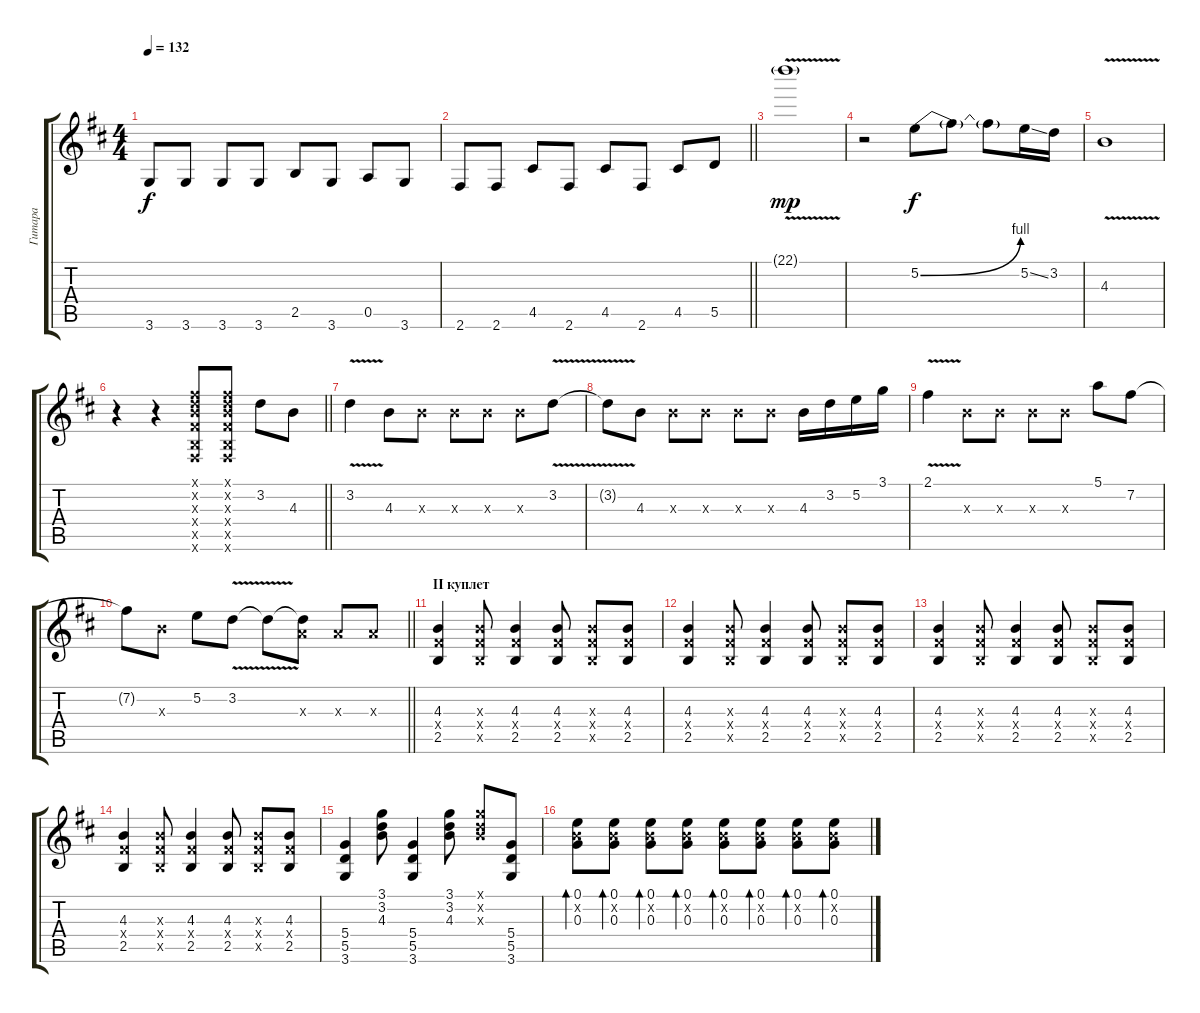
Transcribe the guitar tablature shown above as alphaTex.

\track ("Гитара" "Гитара") {instrument distortionguitar}
\staff {score tabs}
\tuning (E4 B3 G3 D3 A2 E2) {hide}
\ts (4 4)
\tempo 132
\clef g2
\ks bminor
3.6.8{dy f} 3.6.8 3.6.8 3.6.8 2.5.8 3.6.8 0.5.8 3.6.8 |
\barLineRight lightlight
2.6.8 2.6.8 4.5.8 2.6.8 4.5.8 2.6.8 4.5.8 5.5.8 |
\section ("" "")
22.1{v g}.1{dy mp} |
r.2 5.2{be (bend 0 0 60 4)}.8{dy f} 5.2{t}.8 5.2{t}.8 5.2{ss}.16 3.2.16 |
4.3{v}.1 |
\barLineRight lightlight
r.4 r.4 (2.1{x} 3.2{x} 4.3{x} 4.4{x} 2.5{x} 2.6{x}).8 (2.1{x} 3.2{x} 4.3{x} 4.4{x} 2.5{x} 2.6{x}).8 3.2.8 4.3.8 |
\section ("" "")
3.2{v}.4 4.3.8 4.3{x}.8 4.3{x}.8 4.3{x}.8 4.3{x}.8 3.2{v}.8 |
3.2{t}.8 4.3.8 4.3{x}.8 4.3{x}.8 4.3{x}.8 4.3{x}.8 4.3.16 3.2.16 5.2.16 3.1.16 |
2.1{v}.4 4.3{x}.8 4.3{x}.8 4.3{x}.8 4.3{x}.8 5.1.8 7.2.8 |
\barLineRight lightlight
7.2{t}.8 4.3{x}.8 5.2.8 3.2{v}.8 3.2{t}.8 (3.2{t} 2.3{x}).8 2.3{x}.8 2.3{x}.8 |
\section ("" "II куплет")
(4.3 4.4{x} 2.5).4 (4.3{x} 4.4{x} 2.5{x}).8 (4.3 4.4{x} 2.5).4 (4.3 4.4{x} 2.5).8 (4.3{x} 4.4{x} 2.5{x}).8 (4.3 4.4{x} 2.5).8 |
(4.3 4.4{x} 2.5).4 (4.3{x} 4.4{x} 2.5{x}).8 (4.3 4.4{x} 2.5).4 (4.3 4.4{x} 2.5).8 (4.3{x} 4.4{x} 2.5{x}).8 (4.3 4.4{x} 2.5).8 |
(4.3 4.4{x} 2.5).4 (4.3{x} 4.4{x} 2.5{x}).8 (4.3 4.4{x} 2.5).4 (4.3 4.4{x} 2.5).8 (4.3{x} 4.4{x} 2.5{x}).8 (4.3 4.4{x} 2.5).8 |
(4.3 4.4{x} 2.5).4 (4.3{x} 4.4{x} 2.5{x}).8 (4.3 4.4{x} 2.5).4 (4.3 4.4{x} 2.5).8 (4.3{x} 4.4{x} 2.5{x}).8 (4.3 4.4{x} 2.5).8 |
(5.4 5.5 3.6).4 (3.1 3.2 4.3).8 (5.4 5.5 3.6).4 (3.1 3.2 4.3).8 (3.1{x} 3.2{x} 4.3{x}).8 (5.4 5.5 3.6).8 |
(0.1 0.2{x} 0.3).8{bd 60} (0.1 0.2{x} 0.3).8{bd 60} (0.1 0.2{x} 0.3).8{bd 60} (0.1 0.2{x} 0.3).8{bd 60} (0.1 0.2{x} 0.3).8{bd 60} (0.1 0.2{x} 0.3).8{bd 60} (0.1 0.2{x} 0.3).8{bd 60} (0.1 0.2{x} 0.3).8{bd 60}
